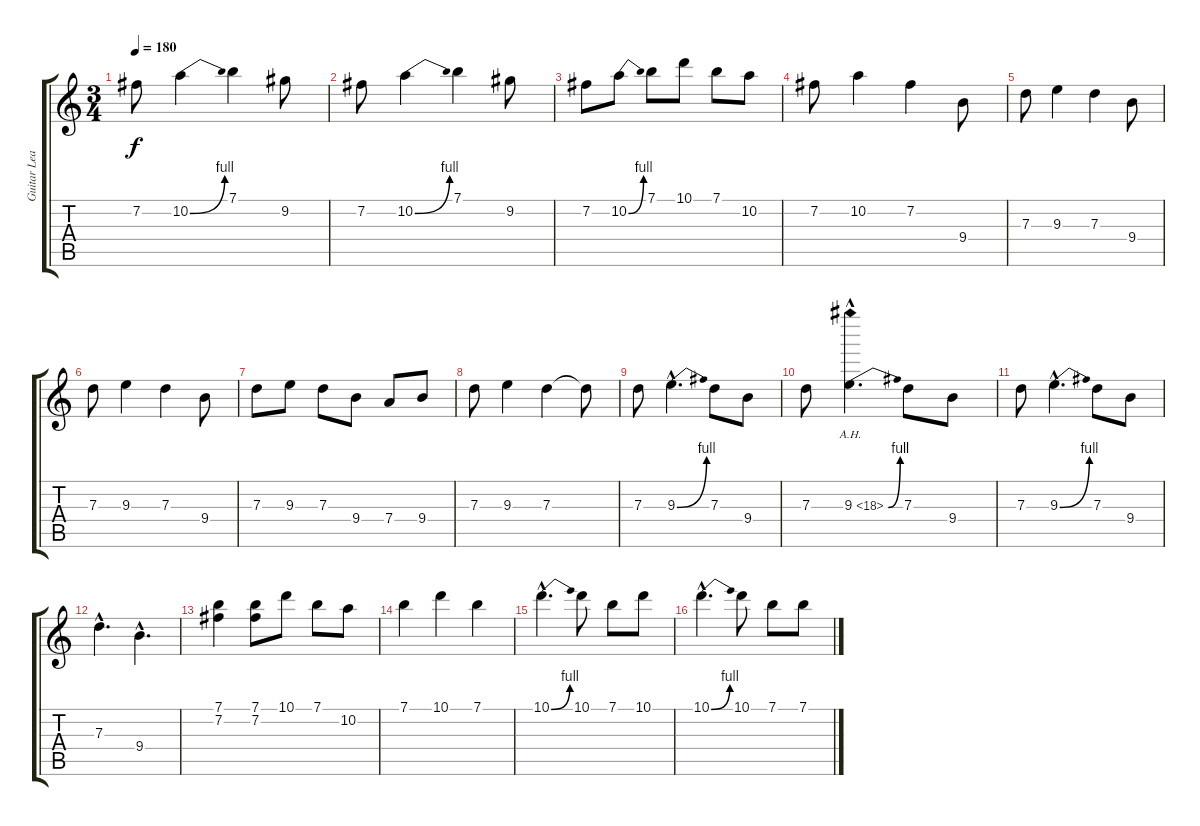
\track ("Guitar Lead" "Guitar Lea") {instrument overdrivenguitar}
\staff {score tabs}
\tuning (E4 B3 G3 D3 A2 E2) {hide}
\ts (3 4)
\tempo 180
\clef g2
\ks c
7.2.8{dy f} 10.2{be (bend 0 0 60 4)}.4 7.1.4 9.2.8 |
7.2.8 10.2{be (bend 0 0 60 4)}.4 7.1.4 9.2.8 |
7.2.8 10.2{be (bend 0 0 60 4)}.8 7.1.8 10.1.8 7.1.8 10.2.8 |
7.2.8 10.2.4 7.2.4 9.4.8 |
7.3.8 9.3.4 7.3.4 9.4.8 |
7.3.8 9.3.4 7.3.4 9.4.8 |
7.3.8 9.3.8 7.3.8 9.4.8 7.4.8 9.4.8 |
7.3.8 9.3.4 7.3.4 7.3{t}.8 |
7.3.8 9.3{be (bend 0 0 60 4) hac}.4{d} 7.3.8 9.4.8 |
7.3.8 9.3{be (bend 0 0 60 4) ah 9 hac}.4{d} 7.3.8 9.4.8 |
7.3.8 9.3{be (bend 0 0 60 4) hac}.4{d} 7.3.8 9.4.8 |
7.3{hac}.4{d} 9.4{hac}.4{d} |
(7.1 7.2).4 (7.1 7.2).8 10.1.8 7.1.8 10.2.8 |
7.1.4 10.1.4 7.1.4 |
10.1{be (bend 0 0 60 4) hac}.4{d} 10.1.8 7.1.8 10.1.8 |
10.1{be (bend 0 0 60 4) hac}.4{d} 10.1.8 7.1.8 7.1.8
